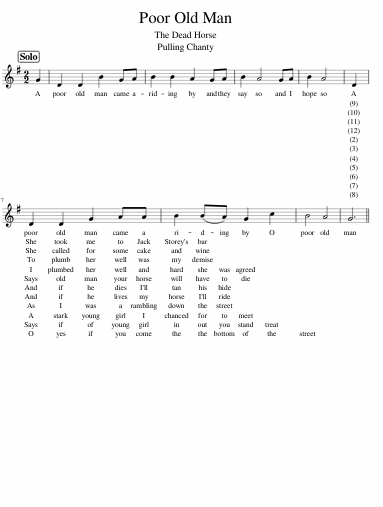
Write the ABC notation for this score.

X:1
L:1/8
M:2/2
I:linebreak $
K:G
V:1 treble
V:1
 G2 | D2 D2 B2 GA | B2 B2 A2 GA | B2 A4 GA | B2 A4 | %5
 D2 |$ D2 D2 G2 AA | B2 (BA) G2 c2 | B4 A4 | G6 || %10
